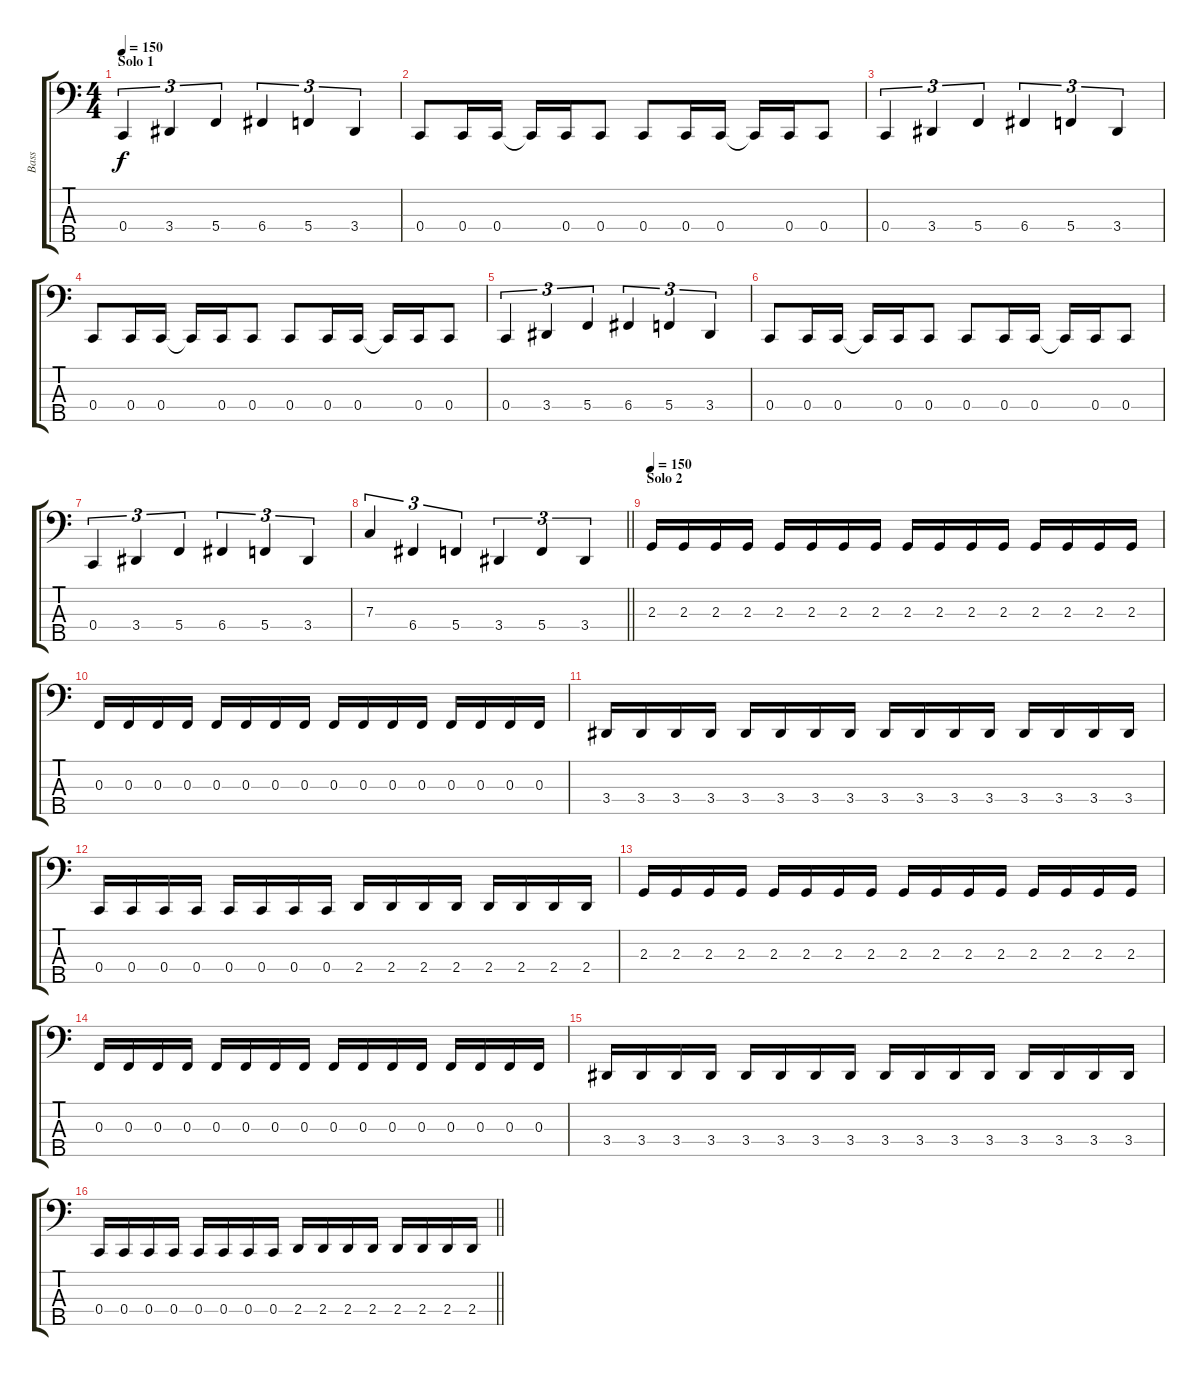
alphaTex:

\track ("Bass" "Bass") {instrument electricbassfinger}
\staff {score tabs}
\tuning (Eb2 Bb1 F1 C1 G0) {hide}
\ts (4 4)
\section ("" "Solo 1")
\tempo 150
\clef f4
\ks c
0.4.4{tu (3 2) dy f} 3.4.4{tu (3 2)} 5.4.4{tu (3 2)} 6.4.4{tu (3 2)} 5.4.4{tu (3 2)} 3.4.4{tu (3 2)} |
0.4.8 0.4.16 0.4.16 0.4{t}.16 0.4.16 0.4.8 0.4.8 0.4.16 0.4.16 0.4{t}.16 0.4.16 0.4.8 |
0.4.4{tu (3 2)} 3.4.4{tu (3 2)} 5.4.4{tu (3 2)} 6.4.4{tu (3 2)} 5.4.4{tu (3 2)} 3.4.4{tu (3 2)} |
0.4.8 0.4.16 0.4.16 0.4{t}.16 0.4.16 0.4.8 0.4.8 0.4.16 0.4.16 0.4{t}.16 0.4.16 0.4.8 |
0.4.4{tu (3 2)} 3.4.4{tu (3 2)} 5.4.4{tu (3 2)} 6.4.4{tu (3 2)} 5.4.4{tu (3 2)} 3.4.4{tu (3 2)} |
0.4.8 0.4.16 0.4.16 0.4{t}.16 0.4.16 0.4.8 0.4.8 0.4.16 0.4.16 0.4{t}.16 0.4.16 0.4.8 |
0.4.4{tu (3 2)} 3.4.4{tu (3 2)} 5.4.4{tu (3 2)} 6.4.4{tu (3 2)} 5.4.4{tu (3 2)} 3.4.4{tu (3 2)} |
\barLineRight lightlight
7.3.4{tu (3 2)} 6.4.4{tu (3 2)} 5.4.4{tu (3 2)} 3.4.4{tu (3 2)} 5.4.4{tu (3 2)} 3.4.4{tu (3 2)} |
\section ("" "Solo 2")
\tempo 150
2.3.16 2.3.16 2.3.16 2.3.16 2.3.16 2.3.16 2.3.16 2.3.16 2.3.16 2.3.16 2.3.16 2.3.16 2.3.16 2.3.16 2.3.16 2.3.16 |
0.3.16 0.3.16 0.3.16 0.3.16 0.3.16 0.3.16 0.3.16 0.3.16 0.3.16 0.3.16 0.3.16 0.3.16 0.3.16 0.3.16 0.3.16 0.3.16 |
3.4.16 3.4.16 3.4.16 3.4.16 3.4.16 3.4.16 3.4.16 3.4.16 3.4.16 3.4.16 3.4.16 3.4.16 3.4.16 3.4.16 3.4.16 3.4.16 |
0.4.16 0.4.16 0.4.16 0.4.16 0.4.16 0.4.16 0.4.16 0.4.16 2.4.16 2.4.16 2.4.16 2.4.16 2.4.16 2.4.16 2.4.16 2.4.16 |
2.3.16 2.3.16 2.3.16 2.3.16 2.3.16 2.3.16 2.3.16 2.3.16 2.3.16 2.3.16 2.3.16 2.3.16 2.3.16 2.3.16 2.3.16 2.3.16 |
0.3.16 0.3.16 0.3.16 0.3.16 0.3.16 0.3.16 0.3.16 0.3.16 0.3.16 0.3.16 0.3.16 0.3.16 0.3.16 0.3.16 0.3.16 0.3.16 |
3.4.16 3.4.16 3.4.16 3.4.16 3.4.16 3.4.16 3.4.16 3.4.16 3.4.16 3.4.16 3.4.16 3.4.16 3.4.16 3.4.16 3.4.16 3.4.16 |
\barLineRight lightlight
0.4.16 0.4.16 0.4.16 0.4.16 0.4.16 0.4.16 0.4.16 0.4.16 2.4.16 2.4.16 2.4.16 2.4.16 2.4.16 2.4.16 2.4.16 2.4.16
